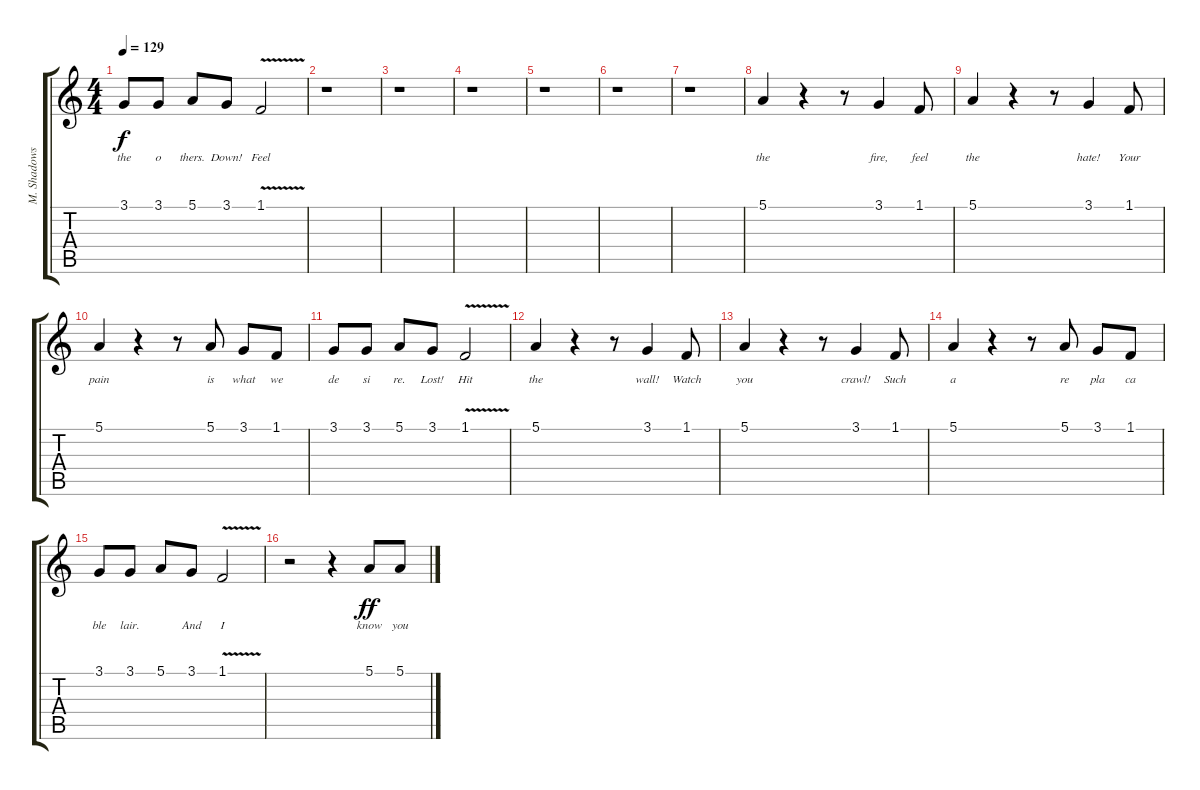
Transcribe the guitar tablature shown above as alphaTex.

\track ("M. Shadows (Vocals)" "M. Shadows") {instrument clarinet}
\staff {score tabs}
\tuning (E4 B3 G3 D3 A2 D2) {hide}
\ts (4 4)
\tempo 129
\clef g2
\ks c
3.1.8{lyrics (0 "the") lyrics (1 "") lyrics (2 "") lyrics (3 "") lyrics (4 "") dy f} 3.1.8{lyrics (0 "o") lyrics (1 "") lyrics (2 "") lyrics (3 "") lyrics (4 "")} 5.1.8{lyrics (0 "thers.") lyrics (1 "") lyrics (2 "") lyrics (3 "") lyrics (4 "")} 3.1.8{lyrics (0 "Down!") lyrics (1 "") lyrics (2 "") lyrics (3 "") lyrics (4 "")} 1.1{v}.2{lyrics (0 "Feel") lyrics (1 "") lyrics (2 "") lyrics (3 "") lyrics (4 "")} |
r.1 |
r.1 |
r.1 |
r.1 |
r.1 |
r.1 |
5.1.4{lyrics (0 "the") lyrics (1 "") lyrics (2 "") lyrics (3 "") lyrics (4 "")} r.4 r.8 3.1.4{lyrics (0 "fire,") lyrics (1 "") lyrics (2 "") lyrics (3 "") lyrics (4 "")} 1.1.8{lyrics (0 "feel") lyrics (1 "") lyrics (2 "") lyrics (3 "") lyrics (4 "")} |
5.1.4{lyrics (0 "the") lyrics (1 "") lyrics (2 "") lyrics (3 "") lyrics (4 "")} r.4 r.8 3.1.4{lyrics (0 "hate!") lyrics (1 "") lyrics (2 "") lyrics (3 "") lyrics (4 "")} 1.1.8{lyrics (0 "Your") lyrics (1 "") lyrics (2 "") lyrics (3 "") lyrics (4 "")} |
5.1.4{lyrics (0 "pain") lyrics (1 "") lyrics (2 "") lyrics (3 "") lyrics (4 "")} r.4 r.8 5.1.8{lyrics (0 "is") lyrics (1 "") lyrics (2 "") lyrics (3 "") lyrics (4 "")} 3.1.8{lyrics (0 "what") lyrics (1 "") lyrics (2 "") lyrics (3 "") lyrics (4 "")} 1.1.8{lyrics (0 "we") lyrics (1 "") lyrics (2 "") lyrics (3 "") lyrics (4 "")} |
3.1.8{lyrics (0 "de") lyrics (1 "") lyrics (2 "") lyrics (3 "") lyrics (4 "")} 3.1.8{lyrics (0 "si") lyrics (1 "") lyrics (2 "") lyrics (3 "") lyrics (4 "")} 5.1.8{lyrics (0 "re.") lyrics (1 "") lyrics (2 "") lyrics (3 "") lyrics (4 "")} 3.1.8{lyrics (0 "Lost!") lyrics (1 "") lyrics (2 "") lyrics (3 "") lyrics (4 "")} 1.1{v}.2{lyrics (0 "Hit") lyrics (1 "") lyrics (2 "") lyrics (3 "") lyrics (4 "")} |
5.1.4{lyrics (0 "the") lyrics (1 "") lyrics (2 "") lyrics (3 "") lyrics (4 "")} r.4 r.8 3.1.4{lyrics (0 "wall!") lyrics (1 "") lyrics (2 "") lyrics (3 "") lyrics (4 "")} 1.1.8{lyrics (0 "Watch") lyrics (1 "") lyrics (2 "") lyrics (3 "") lyrics (4 "")} |
5.1.4{lyrics (0 "you") lyrics (1 "") lyrics (2 "") lyrics (3 "") lyrics (4 "")} r.4 r.8 3.1.4{lyrics (0 "crawl!") lyrics (1 "") lyrics (2 "") lyrics (3 "") lyrics (4 "")} 1.1.8{lyrics (0 "Such") lyrics (1 "") lyrics (2 "") lyrics (3 "") lyrics (4 "")} |
5.1.4{lyrics (0 "a") lyrics (1 "") lyrics (2 "") lyrics (3 "") lyrics (4 "")} r.4 r.8 5.1.8{lyrics (0 "re") lyrics (1 "") lyrics (2 "") lyrics (3 "") lyrics (4 "")} 3.1.8{lyrics (0 "pla") lyrics (1 "") lyrics (2 "") lyrics (3 "") lyrics (4 "")} 1.1.8{lyrics (0 "ca") lyrics (1 "") lyrics (2 "") lyrics (3 "") lyrics (4 "")} |
3.1.8{lyrics (0 "ble") lyrics (1 "") lyrics (2 "") lyrics (3 "") lyrics (4 "")} 3.1.8{lyrics (0 "lair.") lyrics (1 "") lyrics (2 "") lyrics (3 "") lyrics (4 "")} 5.1.8{lyrics (0 "") lyrics (1 "") lyrics (2 "") lyrics (3 "") lyrics (4 "")} 3.1.8{lyrics (0 "And") lyrics (1 "") lyrics (2 "") lyrics (3 "") lyrics (4 "")} 1.1{v}.2{lyrics (0 "I") lyrics (1 "") lyrics (2 "") lyrics (3 "") lyrics (4 "")} |
r.2 r.4 5.1.8{lyrics (0 "know") lyrics (1 "") lyrics (2 "") lyrics (3 "") lyrics (4 "") dy ff} 5.1.8{lyrics (0 "you") lyrics (1 "") lyrics (2 "") lyrics (3 "") lyrics (4 "")}
